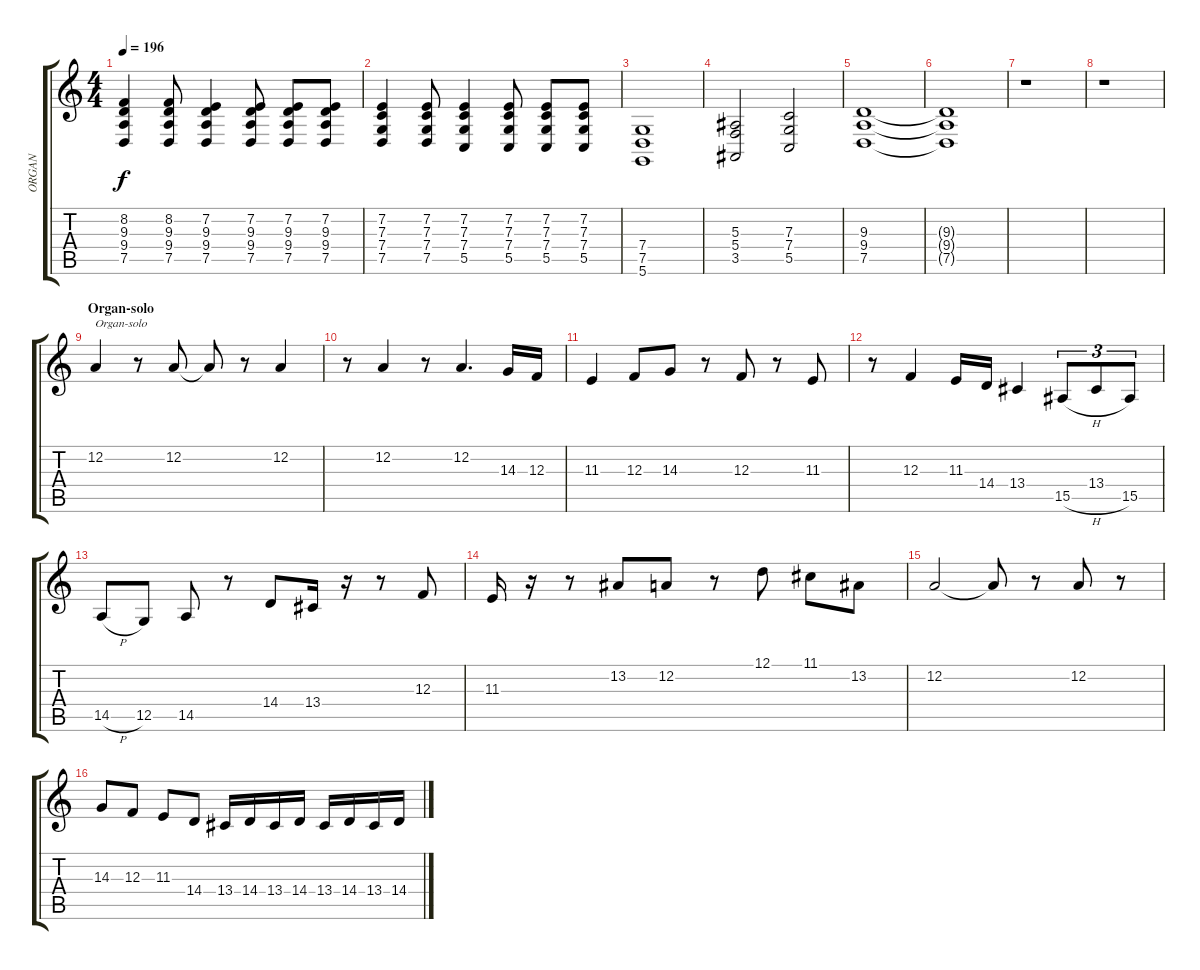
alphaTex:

\track ("ORGAN" "ORGAN") {instrument churchorgan}
\staff {score tabs}
\tuning (D4 A3 F3 C3 G2 D2) {hide}
\ts (4 4)
\tempo 196
\clef g2
\ks c
(8.2 9.3 9.4 7.5).4{dy f} (8.2 9.3 9.4 7.5).8 (7.2 9.3 9.4 7.5).4 (7.2 9.3 9.4 7.5).8 (7.2 9.3 9.4 7.5).8 (7.2 9.3 9.4 7.5).8 |
(7.2 7.3 7.4 7.5).4 (7.2 7.3 7.4 7.5).8 (7.2 7.3 7.4 5.5).4 (7.2 7.3 7.4 5.5).8 (7.2 7.3 7.4 5.5).8 (7.2 7.3 7.4 5.5).8 |
(7.4 7.5 5.6).1 |
(5.3 5.4 3.5).2 (7.3 7.4 5.5).2 |
(9.3 9.4 7.5).1 |
(9.3{t} 9.4{t} 7.5{t}).1 |
r.1 |
r.1 |
\section ("" "Organ-solo")
12.2.4{txt "Organ-solo" volume 14} r.8 12.2.8 12.2{t}.8 r.8 12.2.4 |
r.8 12.2.4 r.8 12.2.4{d} 14.3.16 12.3.16 |
11.3.4 12.3.8 14.3.8 r.8 12.3.8 r.8 11.3.8 |
r.8 12.3.4 11.3.16 14.4.16 13.4.4 15.5{h}.8{tu (3 2)} 13.4.8{tu (3 2)} 15.5.8{tu (3 2)} |
14.5{h}.8 12.5.8 14.5.8 r.8 14.4.8 13.4.16 r.16 r.8 12.3.8 |
11.3.16 r.16 r.8 13.2.8 12.2.8 r.8 12.1.8 11.1.8 13.2.8 |
12.2.2 12.2{t}.8 r.8 12.2.8 r.8 |
14.3.8 12.3.8 11.3.8 14.4.8 13.4.16 14.4.16 13.4.16 14.4.16 13.4.16 14.4.16 13.4.16 14.4.16
